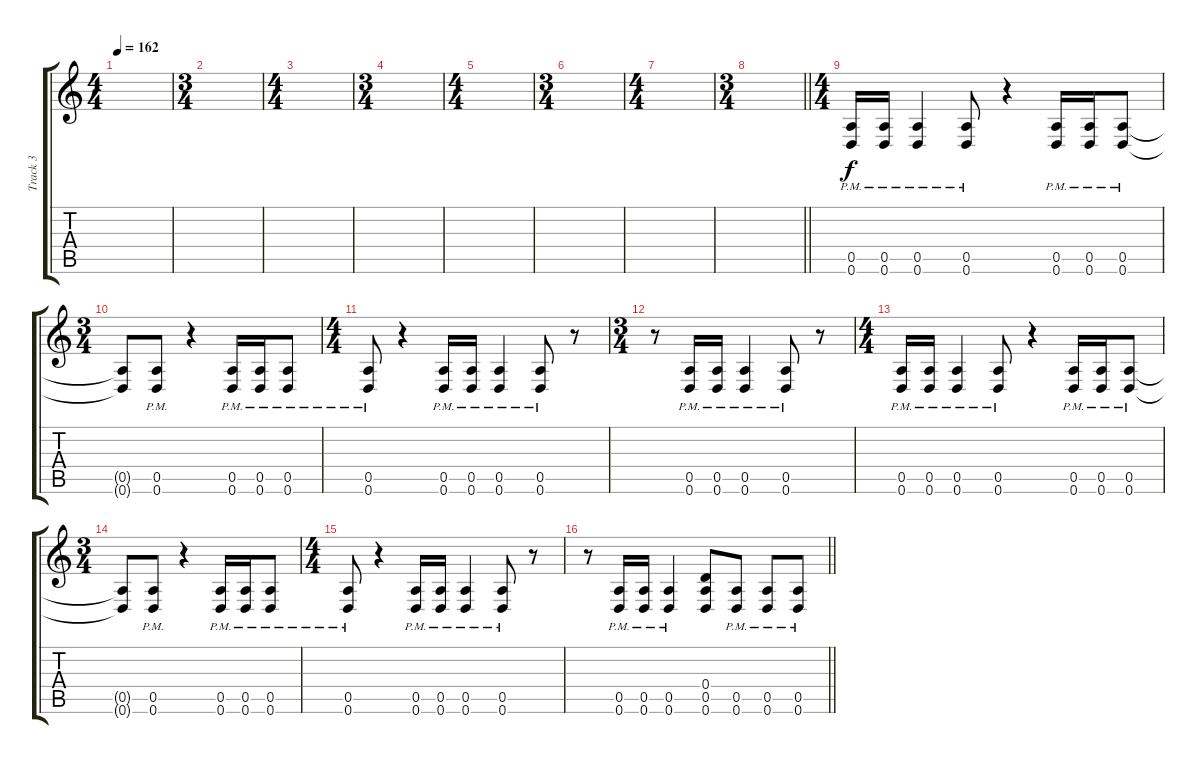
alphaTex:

\track ("Track 3" "Track 3") {instrument distortionguitar}
\staff {score tabs}
\tuning (E4 B3 G3 D3 A2 D2) {hide}
\ts (4 4)
\section ("" "")
\tempo 162
\clef g2
\ks c
|
\ts (3 4)
|
\ts (4 4)
|
\ts (3 4)
|
\ts (4 4)
|
\ts (3 4)
|
\ts (4 4)
|
\ts (3 4)
\barLineRight lightlight
|
\ts (4 4)
\section ("" "")
(0.5{pm} 0.6{pm}).16 (0.5{pm} 0.6{pm}).16 (0.5{pm} 0.6{pm}).4 (0.5{pm} 0.6{pm}).8 r.4 (0.5{pm} 0.6{pm}).16 (0.5{pm} 0.6{pm}).16 (0.5{pm} 0.6{pm}).8 |
\ts (3 4)
(0.5{t} 0.6{t}).8 (0.5{pm} 0.6{pm}).8 r.4 (0.5{pm} 0.6{pm}).16 (0.5{pm} 0.6{pm}).16 (0.5{pm} 0.6{pm}).8 |
\ts (4 4)
(0.5{pm} 0.6{pm}).8 r.4 (0.5{pm} 0.6{pm}).16 (0.5{pm} 0.6{pm}).16 (0.5{pm} 0.6{pm}).4 (0.5{pm} 0.6{pm}).8 r.8 |
\ts (3 4)
r.8 (0.5{pm} 0.6{pm}).16 (0.5{pm} 0.6{pm}).16 (0.5{pm} 0.6{pm}).4 (0.5{pm} 0.6{pm}).8 r.8 |
\ts (4 4)
(0.5{pm} 0.6{pm}).16 (0.5{pm} 0.6{pm}).16 (0.5{pm} 0.6{pm}).4 (0.5{pm} 0.6{pm}).8 r.4 (0.5{pm} 0.6{pm}).16 (0.5{pm} 0.6{pm}).16 (0.5{pm} 0.6{pm}).8 |
\ts (3 4)
(0.5{t} 0.6{t}).8 (0.5{pm} 0.6{pm}).8 r.4 (0.5{pm} 0.6{pm}).16 (0.5{pm} 0.6{pm}).16 (0.5{pm} 0.6{pm}).8 |
\ts (4 4)
(0.5{pm} 0.6{pm}).8 r.4 (0.5{pm} 0.6{pm}).16 (0.5{pm} 0.6{pm}).16 (0.5{pm} 0.6{pm}).4 (0.5{pm} 0.6{pm}).8 r.8 |
\barLineRight lightlight
r.8 (0.5{pm} 0.6{pm}).16 (0.5{pm} 0.6{pm}).16 (0.5{pm} 0.6{pm}).4 (0.4 0.5 0.6).8 (0.5{pm} 0.6{pm}).8 (0.5{pm} 0.6{pm}).8 (0.5{pm} 0.6{pm}).8
